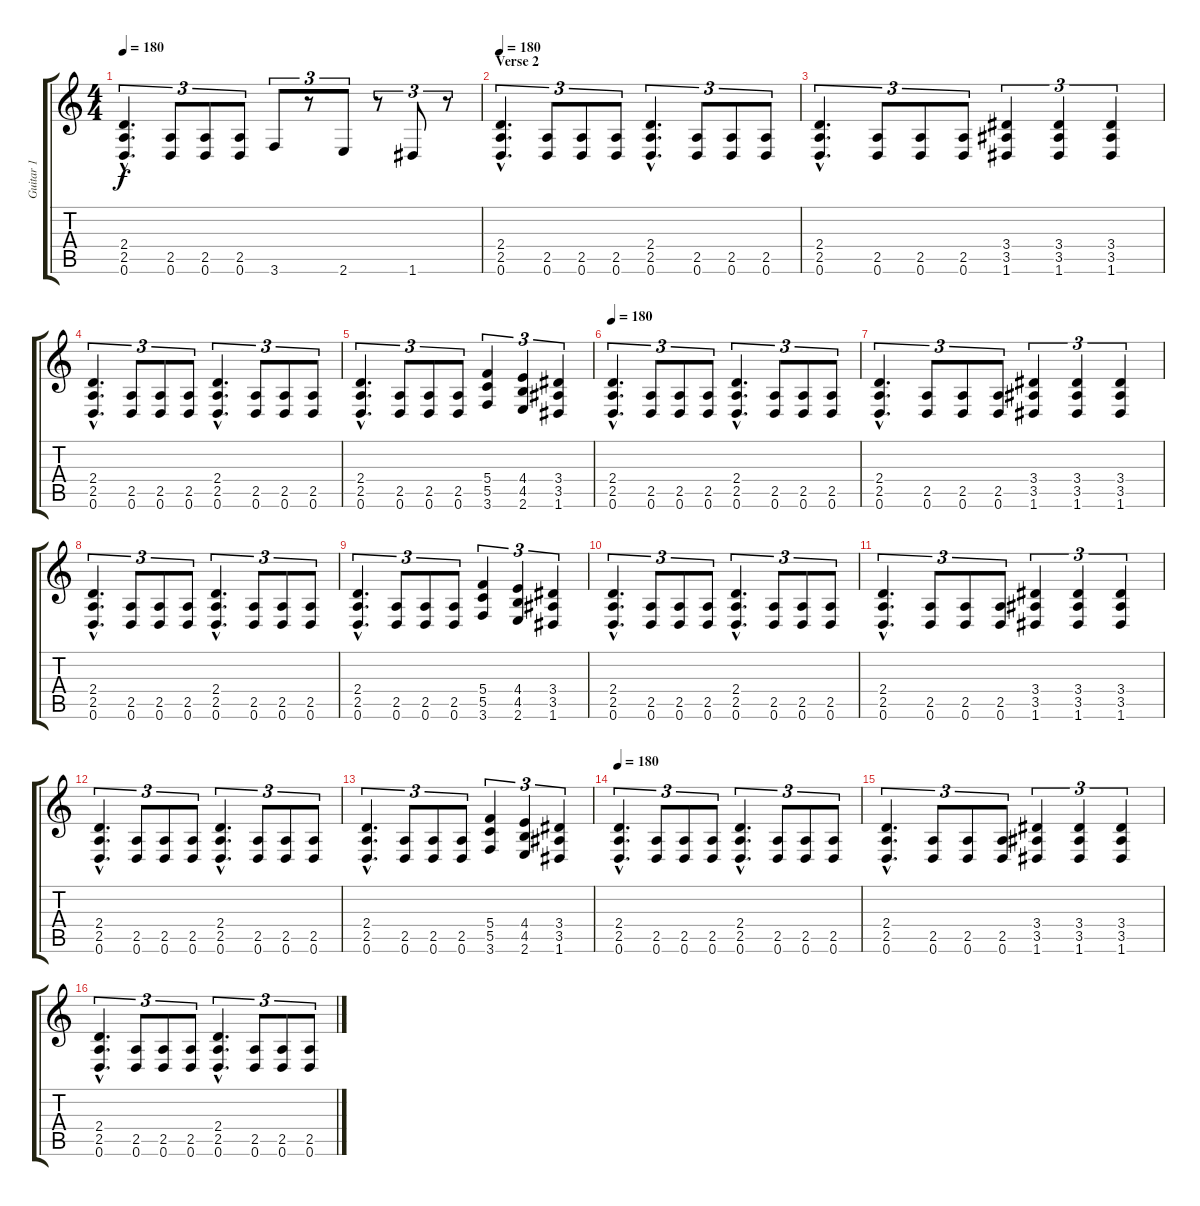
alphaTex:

\track ("Guitar 1" "Guitar 1") {instrument distortionguitar}
\staff {score tabs}
\tuning (D4 A3 F3 C3 G2 D2) {hide}
\ts (4 4)
\tempo 180
\clef g2
\ks c
(2.4{hac} 2.5{hac} 0.6{hac}).4{d tu (3 2) dy f} (2.5 0.6).8{tu (3 2)} (2.5 0.6).8{tu (3 2)} (2.5 0.6).8{tu (3 2)} 3.6.8{tu (3 2)} r.8{tu (3 2)} 2.6.8{tu (3 2)} r.8{tu (3 2)} 1.6.8{tu (3 2)} r.8{tu (3 2)} |
\section ("" "Verse 2")
\tempo 180
(2.4{hac} 2.5{hac} 0.6{hac}).4{d tu (3 2)} (2.5 0.6).8{tu (3 2)} (2.5 0.6).8{tu (3 2)} (2.5 0.6).8{tu (3 2)} (2.4{hac} 2.5{hac} 0.6{hac}).4{d tu (3 2)} (2.5 0.6).8{tu (3 2)} (2.5 0.6).8{tu (3 2)} (2.5 0.6).8{tu (3 2)} |
(2.4{hac} 2.5{hac} 0.6{hac}).4{d tu (3 2)} (2.5 0.6).8{tu (3 2)} (2.5 0.6).8{tu (3 2)} (2.5 0.6).8{tu (3 2)} (3.4 3.5 1.6).4{tu (3 2)} (3.4 3.5 1.6).4{tu (3 2)} (3.4 3.5 1.6).4{tu (3 2)} |
(2.4{hac} 2.5{hac} 0.6{hac}).4{d tu (3 2)} (2.5 0.6).8{tu (3 2)} (2.5 0.6).8{tu (3 2)} (2.5 0.6).8{tu (3 2)} (2.4{hac} 2.5{hac} 0.6{hac}).4{d tu (3 2)} (2.5 0.6).8{tu (3 2)} (2.5 0.6).8{tu (3 2)} (2.5 0.6).8{tu (3 2)} |
(2.4{hac} 2.5{hac} 0.6{hac}).4{d tu (3 2)} (2.5 0.6).8{tu (3 2)} (2.5 0.6).8{tu (3 2)} (2.5 0.6).8{tu (3 2)} (5.4 5.5 3.6).4{tu (3 2)} (4.4 4.5 2.6).4{tu (3 2)} (3.4 3.5 1.6).4{tu (3 2)} |
\tempo 180
(2.4{hac} 2.5{hac} 0.6{hac}).4{d tu (3 2)} (2.5 0.6).8{tu (3 2)} (2.5 0.6).8{tu (3 2)} (2.5 0.6).8{tu (3 2)} (2.4{hac} 2.5{hac} 0.6{hac}).4{d tu (3 2)} (2.5 0.6).8{tu (3 2)} (2.5 0.6).8{tu (3 2)} (2.5 0.6).8{tu (3 2)} |
(2.4{hac} 2.5{hac} 0.6{hac}).4{d tu (3 2)} (2.5 0.6).8{tu (3 2)} (2.5 0.6).8{tu (3 2)} (2.5 0.6).8{tu (3 2)} (3.4 3.5 1.6).4{tu (3 2)} (3.4 3.5 1.6).4{tu (3 2)} (3.4 3.5 1.6).4{tu (3 2)} |
(2.4{hac} 2.5{hac} 0.6{hac}).4{d tu (3 2)} (2.5 0.6).8{tu (3 2)} (2.5 0.6).8{tu (3 2)} (2.5 0.6).8{tu (3 2)} (2.4{hac} 2.5{hac} 0.6{hac}).4{d tu (3 2)} (2.5 0.6).8{tu (3 2)} (2.5 0.6).8{tu (3 2)} (2.5 0.6).8{tu (3 2)} |
(2.4{hac} 2.5{hac} 0.6{hac}).4{d tu (3 2)} (2.5 0.6).8{tu (3 2)} (2.5 0.6).8{tu (3 2)} (2.5 0.6).8{tu (3 2)} (5.4 5.5 3.6).4{tu (3 2)} (4.4 4.5 2.6).4{tu (3 2)} (3.4 3.5 1.6).4{tu (3 2)} |
(2.4{hac} 2.5{hac} 0.6{hac}).4{d tu (3 2)} (2.5 0.6).8{tu (3 2)} (2.5 0.6).8{tu (3 2)} (2.5 0.6).8{tu (3 2)} (2.4{hac} 2.5{hac} 0.6{hac}).4{d tu (3 2)} (2.5 0.6).8{tu (3 2)} (2.5 0.6).8{tu (3 2)} (2.5 0.6).8{tu (3 2)} |
(2.4{hac} 2.5{hac} 0.6{hac}).4{d tu (3 2)} (2.5 0.6).8{tu (3 2)} (2.5 0.6).8{tu (3 2)} (2.5 0.6).8{tu (3 2)} (3.4 3.5 1.6).4{tu (3 2)} (3.4 3.5 1.6).4{tu (3 2)} (3.4 3.5 1.6).4{tu (3 2)} |
(2.4{hac} 2.5{hac} 0.6{hac}).4{d tu (3 2)} (2.5 0.6).8{tu (3 2)} (2.5 0.6).8{tu (3 2)} (2.5 0.6).8{tu (3 2)} (2.4{hac} 2.5{hac} 0.6{hac}).4{d tu (3 2)} (2.5 0.6).8{tu (3 2)} (2.5 0.6).8{tu (3 2)} (2.5 0.6).8{tu (3 2)} |
(2.4{hac} 2.5{hac} 0.6{hac}).4{d tu (3 2)} (2.5 0.6).8{tu (3 2)} (2.5 0.6).8{tu (3 2)} (2.5 0.6).8{tu (3 2)} (5.4 5.5 3.6).4{tu (3 2)} (4.4 4.5 2.6).4{tu (3 2)} (3.4 3.5 1.6).4{tu (3 2)} |
\tempo 180
(2.4{hac} 2.5{hac} 0.6{hac}).4{d tu (3 2)} (2.5 0.6).8{tu (3 2)} (2.5 0.6).8{tu (3 2)} (2.5 0.6).8{tu (3 2)} (2.4{hac} 2.5{hac} 0.6{hac}).4{d tu (3 2)} (2.5 0.6).8{tu (3 2)} (2.5 0.6).8{tu (3 2)} (2.5 0.6).8{tu (3 2)} |
(2.4{hac} 2.5{hac} 0.6{hac}).4{d tu (3 2)} (2.5 0.6).8{tu (3 2)} (2.5 0.6).8{tu (3 2)} (2.5 0.6).8{tu (3 2)} (3.4 3.5 1.6).4{tu (3 2)} (3.4 3.5 1.6).4{tu (3 2)} (3.4 3.5 1.6).4{tu (3 2)} |
(2.4{hac} 2.5{hac} 0.6{hac}).4{d tu (3 2)} (2.5 0.6).8{tu (3 2)} (2.5 0.6).8{tu (3 2)} (2.5 0.6).8{tu (3 2)} (2.4{hac} 2.5{hac} 0.6{hac}).4{d tu (3 2)} (2.5 0.6).8{tu (3 2)} (2.5 0.6).8{tu (3 2)} (2.5 0.6).8{tu (3 2)}
